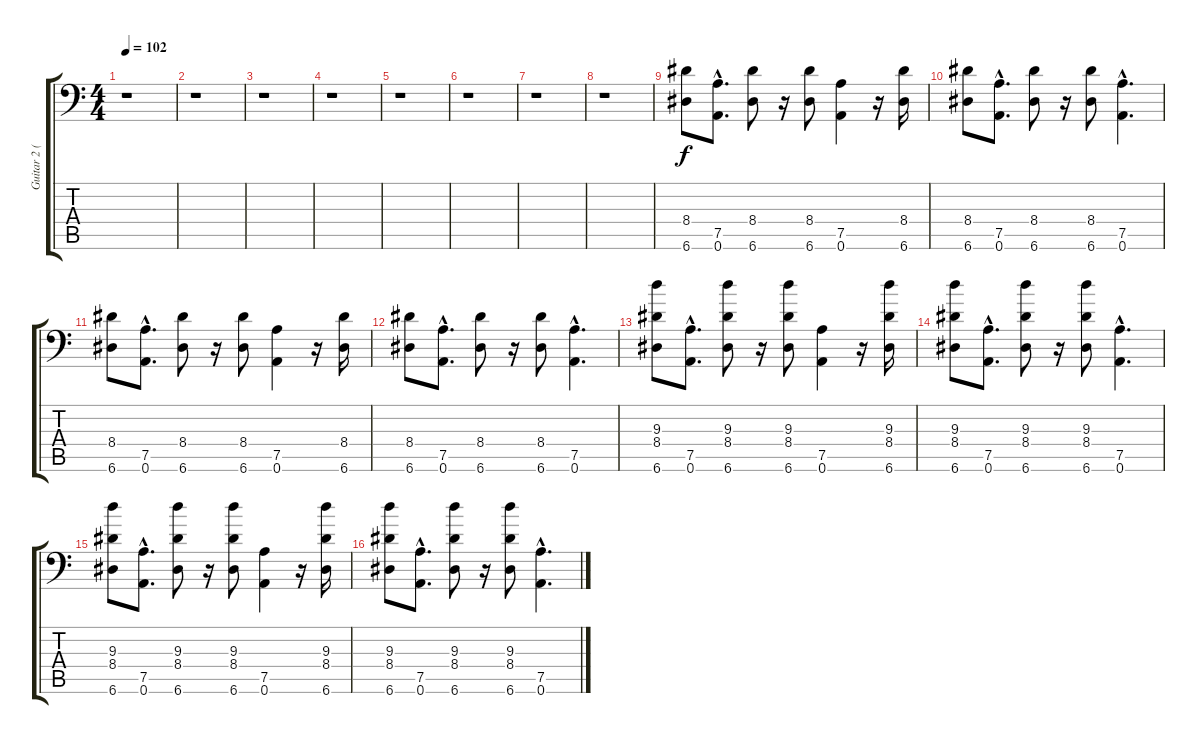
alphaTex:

\track ("Guitar 2 (Munky)" "Guitar 2 (") {instrument distortionguitar}
\staff {score tabs}
\tuning (D4 A3 F3 G2 D2 A1) {hide}
\ts (4 4)
\tempo 102
\clef f4
\ks c
r.1{dy f} |
r.1 |
r.1 |
r.1 |
r.1 |
r.1 |
r.1 |
r.1 |
(8.4 6.6).8 (7.5{hac} 0.6{hac}).8{d} (8.4 6.6).8 r.16 (8.4 6.6).8 (7.5 0.6).4 r.16 (8.4 6.6).16 |
(8.4 6.6).8 (7.5{hac} 0.6{hac}).8{d} (8.4 6.6).8 r.16 (8.4 6.6).8 (7.5{hac} 0.6{hac}).4{d} |
(8.4 6.6).8 (7.5{hac} 0.6{hac}).8{d} (8.4 6.6).8 r.16 (8.4 6.6).8 (7.5 0.6).4 r.16 (8.4 6.6).16 |
(8.4 6.6).8 (7.5{hac} 0.6{hac}).8{d} (8.4 6.6).8 r.16 (8.4 6.6).8 (7.5{hac} 0.6{hac}).4{d} |
(9.3 8.4 6.6).8 (7.5{hac} 0.6{hac}).8{d} (9.3 8.4 6.6).8 r.16 (9.3 8.4 6.6).8 (7.5 0.6).4 r.16 (9.3 8.4 6.6).16 |
(9.3 8.4 6.6).8 (7.5{hac} 0.6{hac}).8{d} (9.3 8.4 6.6).8 r.16 (9.3 8.4 6.6).8 (7.5{hac} 0.6{hac}).4{d} |
(9.3 8.4 6.6).8 (7.5{hac} 0.6{hac}).8{d} (9.3 8.4 6.6).8 r.16 (9.3 8.4 6.6).8 (7.5 0.6).4 r.16 (9.3 8.4 6.6).16 |
(9.3 8.4 6.6).8 (7.5{hac} 0.6{hac}).8{d} (9.3 8.4 6.6).8 r.16 (9.3 8.4 6.6).8 (7.5{hac} 0.6{hac}).4{d}
